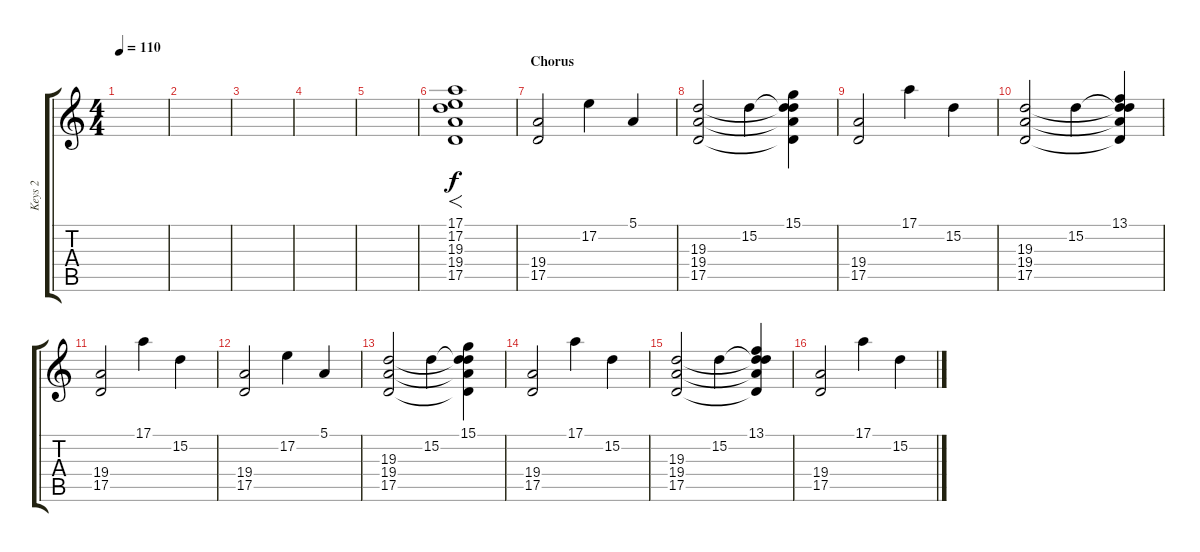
\track ("Keys 2" "Keys 2") {instrument stringensemble1}
\staff {score tabs}
\tuning (E4 B3 G3 D3 A2 E2) {hide}
\ts (4 4)
\tempo 110
\clef g2
\ks c
|
|
|
|
|
(17.1 17.2 19.3 19.4 17.5).1{f} |
\section ("" "Chorus ")
(19.4 17.5).2 17.2.4 5.1.4 |
(19.3 19.4 17.5).2 15.2.4 (15.1 15.2{t} 19.3{t} 19.4{t} 17.5{t}).4 |
(19.4 17.5).2 17.1.4 15.2.4 |
(19.3 19.4 17.5).2 15.2.4 (13.1 15.2{t} 19.3{t} 19.4{t} 17.5{t}).4 |
(19.4 17.5).2 17.1.4 15.2.4 |
(19.4 17.5).2 17.2.4 5.1.4 |
(19.3 19.4 17.5).2 15.2.4 (15.1 15.2{t} 19.3{t} 19.4{t} 17.5{t}).4 |
(19.4 17.5).2 17.1.4 15.2.4 |
(19.3 19.4 17.5).2 15.2.4 (13.1 15.2{t} 19.3{t} 19.4{t} 17.5{t}).4 |
(19.4 17.5).2 17.1.4 15.2.4
